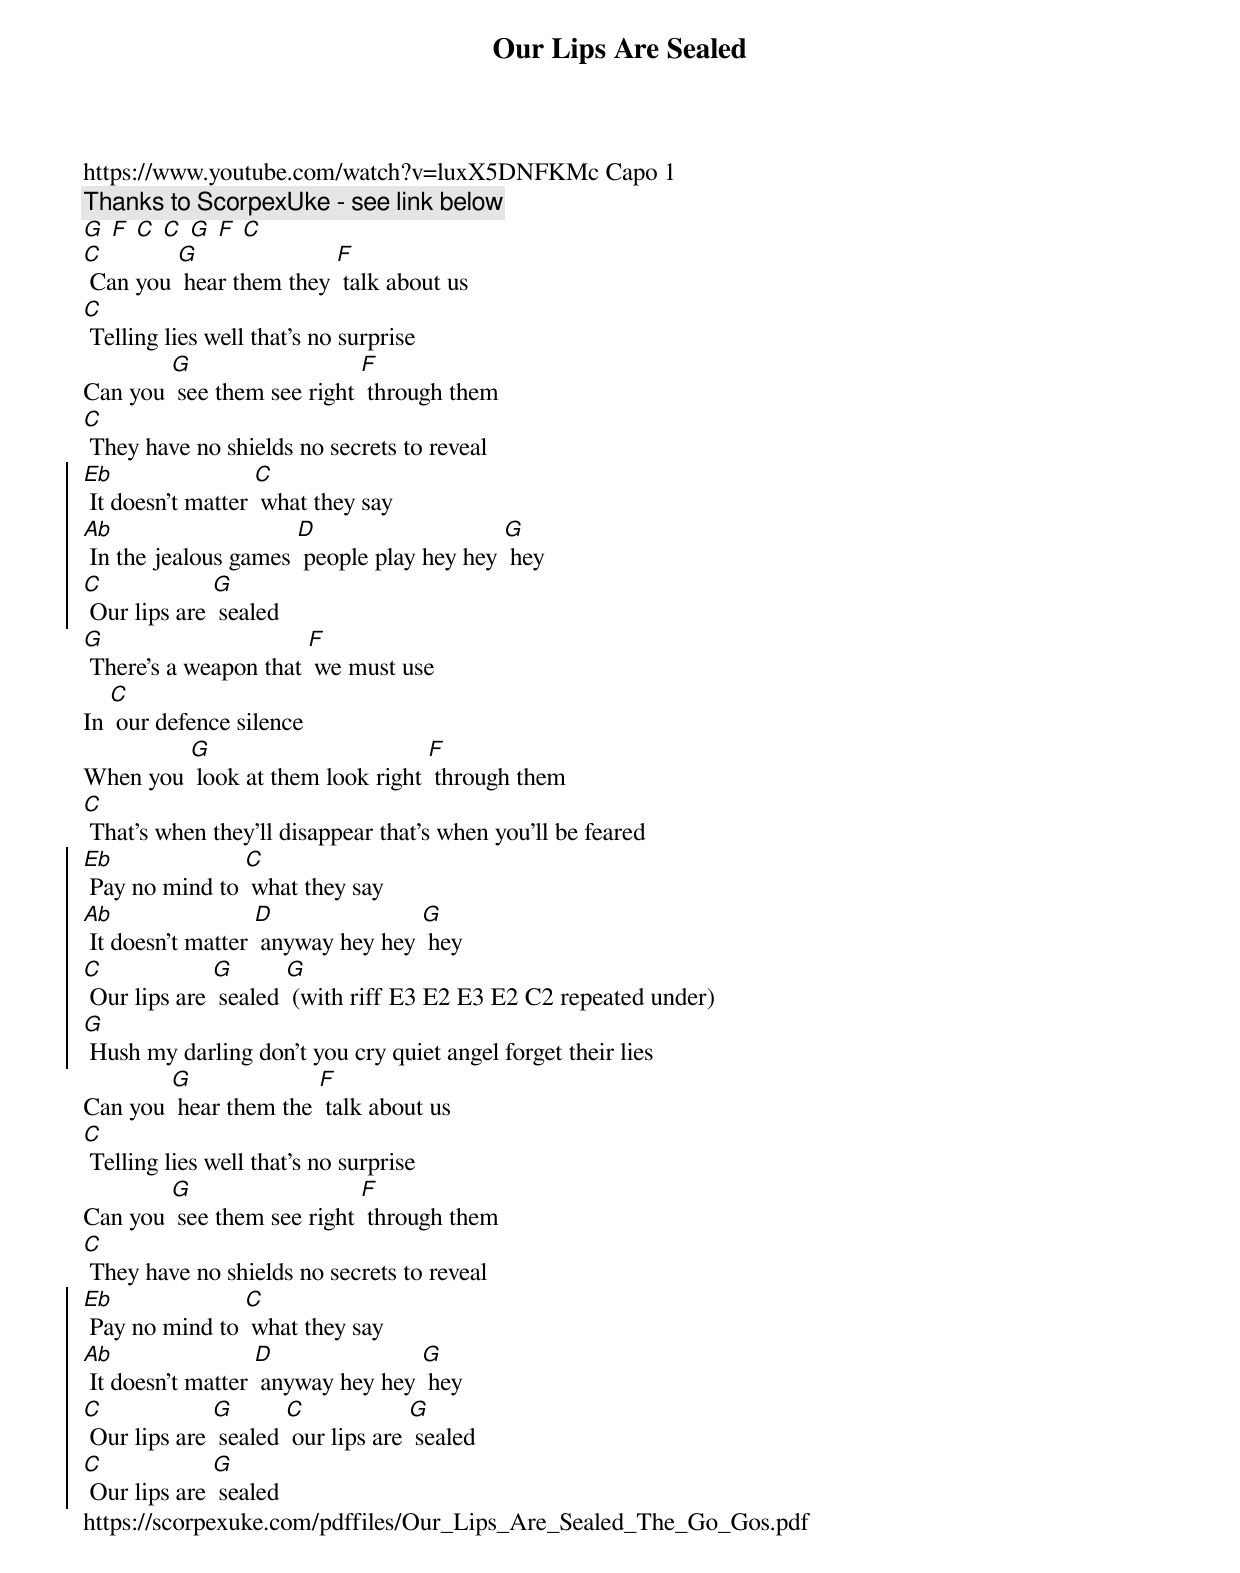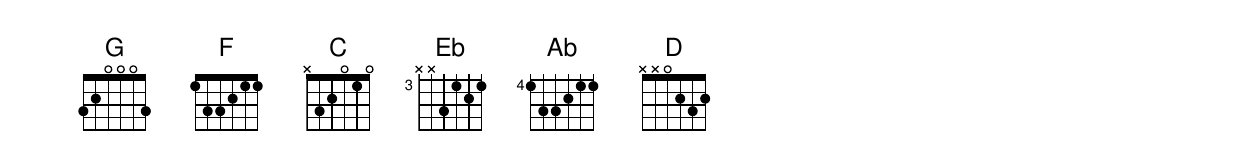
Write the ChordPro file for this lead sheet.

{t:Our Lips Are Sealed}
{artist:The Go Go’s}
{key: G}
https://www.youtube.com/watch?v=luxX5DNFKMc Capo 1
{c: Thanks to ScorpexUke - see link below}
[G] [F] [C] [C] [G] [F] [C]
[C] Can you [G] hear them they [F] talk about us
[C] Telling lies well that's no surprise
Can you [G] see them see right [F] through them
[C] They have no shields no secrets to reveal
{soc}
[Eb] It doesn't matter [C] what they say
[Ab] In the jealous games [D] people play hey hey [G] hey
[C] Our lips are [G] sealed
{eoc}
[G] There's a weapon that [F] we must use
In [C] our defence silence
When you [G] look at them look right [F] through them
[C] That's when they'll disappear that's when you'll be feared
{soc}
[Eb] Pay no mind to [C] what they say
[Ab] It doesn't matter [D] anyway hey hey [G] hey
[C] Our lips are [G] sealed [G] (with riff E3 E2 E3 E2 C2 repeated under)
[G] Hush my darling don't you cry quiet angel forget their lies
{eoc}
Can you [G] hear them the [F] talk about us
[C] Telling lies well that's no surprise
Can you [G] see them see right [F] through them
[C] They have no shields no secrets to reveal
{soc}
[Eb] Pay no mind to [C] what they say
[Ab] It doesn't matter [D] anyway hey hey [G] hey
[C] Our lips are [G] sealed [C] our lips are [G] sealed
[C] Our lips are [G] sealed
{eoc}
https://scorpexuke.com/pdffiles/Our_Lips_Are_Sealed_The_Go_Gos.pdf
